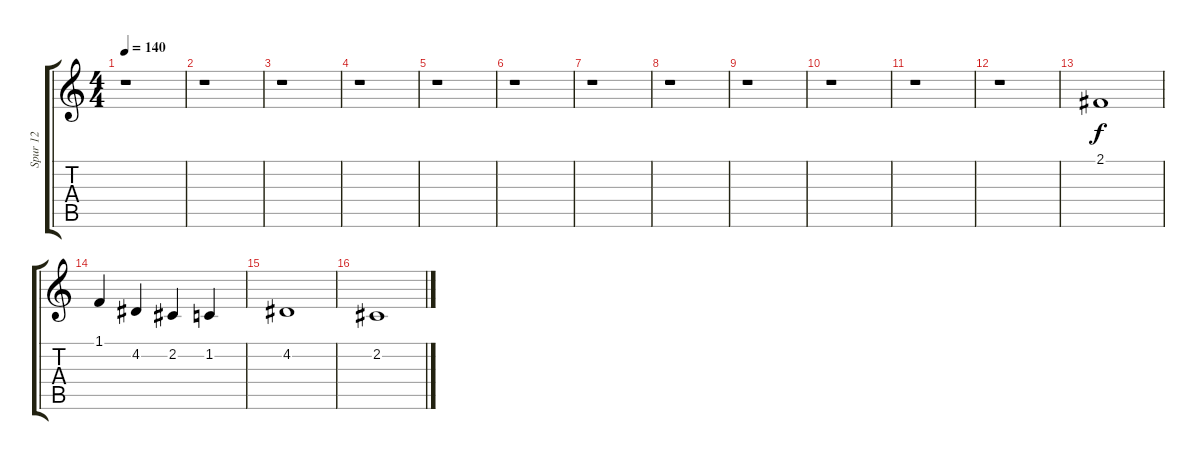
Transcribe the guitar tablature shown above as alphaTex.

\track ("Spur 12" "Spur 12") {instrument stringensemble2}
\staff {score tabs}
\tuning (E4 B3 G3 D3 A2 E2) {hide}
\ts (4 4)
\tempo 140
\clef g2
\ks c
r.1{dy f} |
r.1 |
r.1 |
r.1 |
r.1 |
r.1 |
r.1 |
r.1 |
r.1 |
r.1 |
r.1 |
r.1 |
2.1.1 |
1.1.4 4.2.4 2.2.4 1.2.4 |
4.2.1 |
2.2.1
